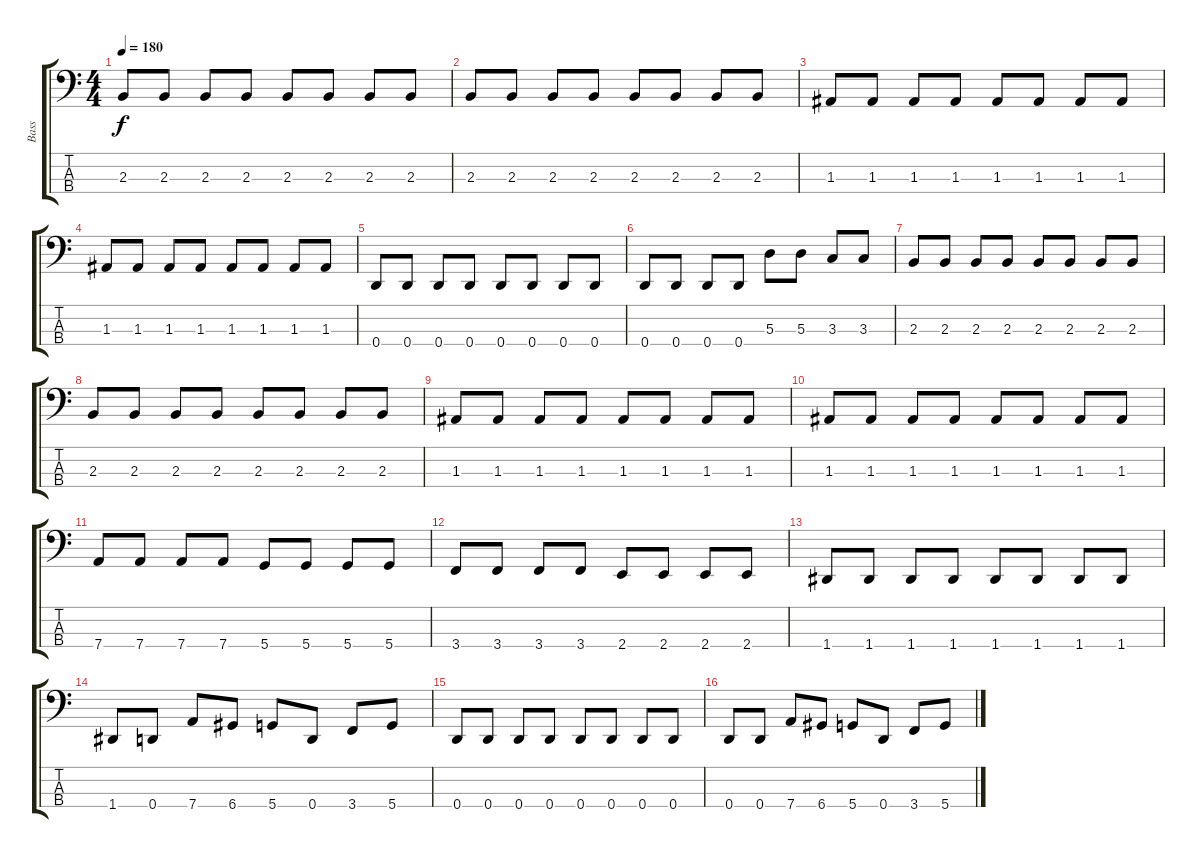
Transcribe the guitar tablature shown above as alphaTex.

\track ("Bass" "Bass") {instrument electricbasspick}
\staff {score tabs}
\tuning (G2 D2 A1 D1) {hide}
\ts (4 4)
\tempo 180
\clef f4
\ks c
2.3.8{dy f} 2.3.8 2.3.8 2.3.8 2.3.8 2.3.8 2.3.8 2.3.8 |
2.3.8 2.3.8 2.3.8 2.3.8 2.3.8 2.3.8 2.3.8 2.3.8 |
1.3.8 1.3.8 1.3.8 1.3.8 1.3.8 1.3.8 1.3.8 1.3.8 |
1.3.8 1.3.8 1.3.8 1.3.8 1.3.8 1.3.8 1.3.8 1.3.8 |
0.4.8 0.4.8 0.4.8 0.4.8 0.4.8 0.4.8 0.4.8 0.4.8 |
0.4.8 0.4.8 0.4.8 0.4.8 5.3.8 5.3.8 3.3.8 3.3.8 |
2.3.8 2.3.8 2.3.8 2.3.8 2.3.8 2.3.8 2.3.8 2.3.8 |
2.3.8 2.3.8 2.3.8 2.3.8 2.3.8 2.3.8 2.3.8 2.3.8 |
1.3.8 1.3.8 1.3.8 1.3.8 1.3.8 1.3.8 1.3.8 1.3.8 |
1.3.8 1.3.8 1.3.8 1.3.8 1.3.8 1.3.8 1.3.8 1.3.8 |
7.4.8 7.4.8 7.4.8 7.4.8 5.4.8 5.4.8 5.4.8 5.4.8 |
3.4.8 3.4.8 3.4.8 3.4.8 2.4.8 2.4.8 2.4.8 2.4.8 |
1.4.8 1.4.8 1.4.8 1.4.8 1.4.8 1.4.8 1.4.8 1.4.8 |
1.4.8 0.4.8 7.4.8 6.4.8 5.4.8 0.4.8 3.4.8 5.4.8 |
0.4.8 0.4.8 0.4.8 0.4.8 0.4.8 0.4.8 0.4.8 0.4.8 |
0.4.8 0.4.8 7.4.8 6.4.8 5.4.8 0.4.8 3.4.8 5.4.8
